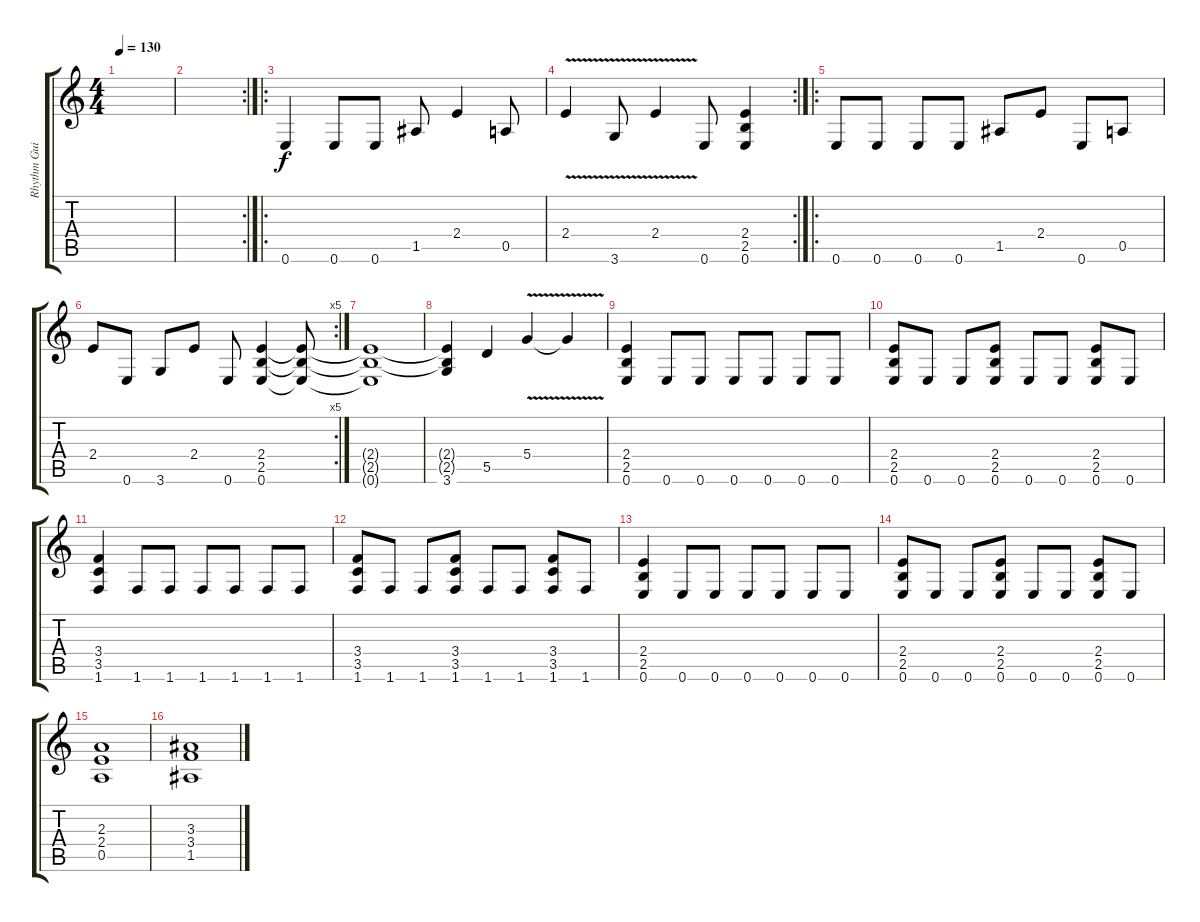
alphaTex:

\track ("Rhythm Guitar" "Rhythm Gui") {instrument distortionguitar}
\staff {score tabs}
\tuning (E4 B3 G3 D3 A2 E2) {hide}
\ts (4 4)
\tempo 130
\clef g2
\ks c
|
\rc 2
|
\ro
0.6.4 0.6.8 0.6.8 1.5.8 2.4.4 0.5.8 |
\rc 2
2.4{v}.4 3.6{v}.8 2.4{v}.4 0.6.8 (2.4 2.5 0.6).4 |
\ro
0.6.8 0.6.8 0.6.8 0.6.8 1.5.8 2.4.8 0.6.8 0.5.8 |
\rc 5
2.4.8 0.6.8 3.6.8 2.4.8 0.6.8 (2.4 2.5 0.6).4 (2.4{t} 2.5{t} 0.6{t}).8 |
(2.4{t} 2.5{t} 0.6{t}).1 |
(2.4{t} 2.5{t} 3.6).4 5.5.4 5.4{v}.4 5.4{t}.4 |
(2.4 2.5 0.6).4 0.6.8 0.6.8 0.6.8 0.6.8 0.6.8 0.6.8 |
(2.4 2.5 0.6).8 0.6.8 0.6.8 (2.4 2.5 0.6).8 0.6.8 0.6.8 (2.4 2.5 0.6).8 0.6.8 |
(3.4 3.5 1.6).4 1.6.8 1.6.8 1.6.8 1.6.8 1.6.8 1.6.8 |
(3.4 3.5 1.6).8 1.6.8 1.6.8 (3.4 3.5 1.6).8 1.6.8 1.6.8 (3.4 3.5 1.6).8 1.6.8 |
(2.4 2.5 0.6).4 0.6.8 0.6.8 0.6.8 0.6.8 0.6.8 0.6.8 |
(2.4 2.5 0.6).8 0.6.8 0.6.8 (2.4 2.5 0.6).8 0.6.8 0.6.8 (2.4 2.5 0.6).8 0.6.8 |
(2.3 2.4 0.5).1 |
(3.3 3.4 1.5).1
